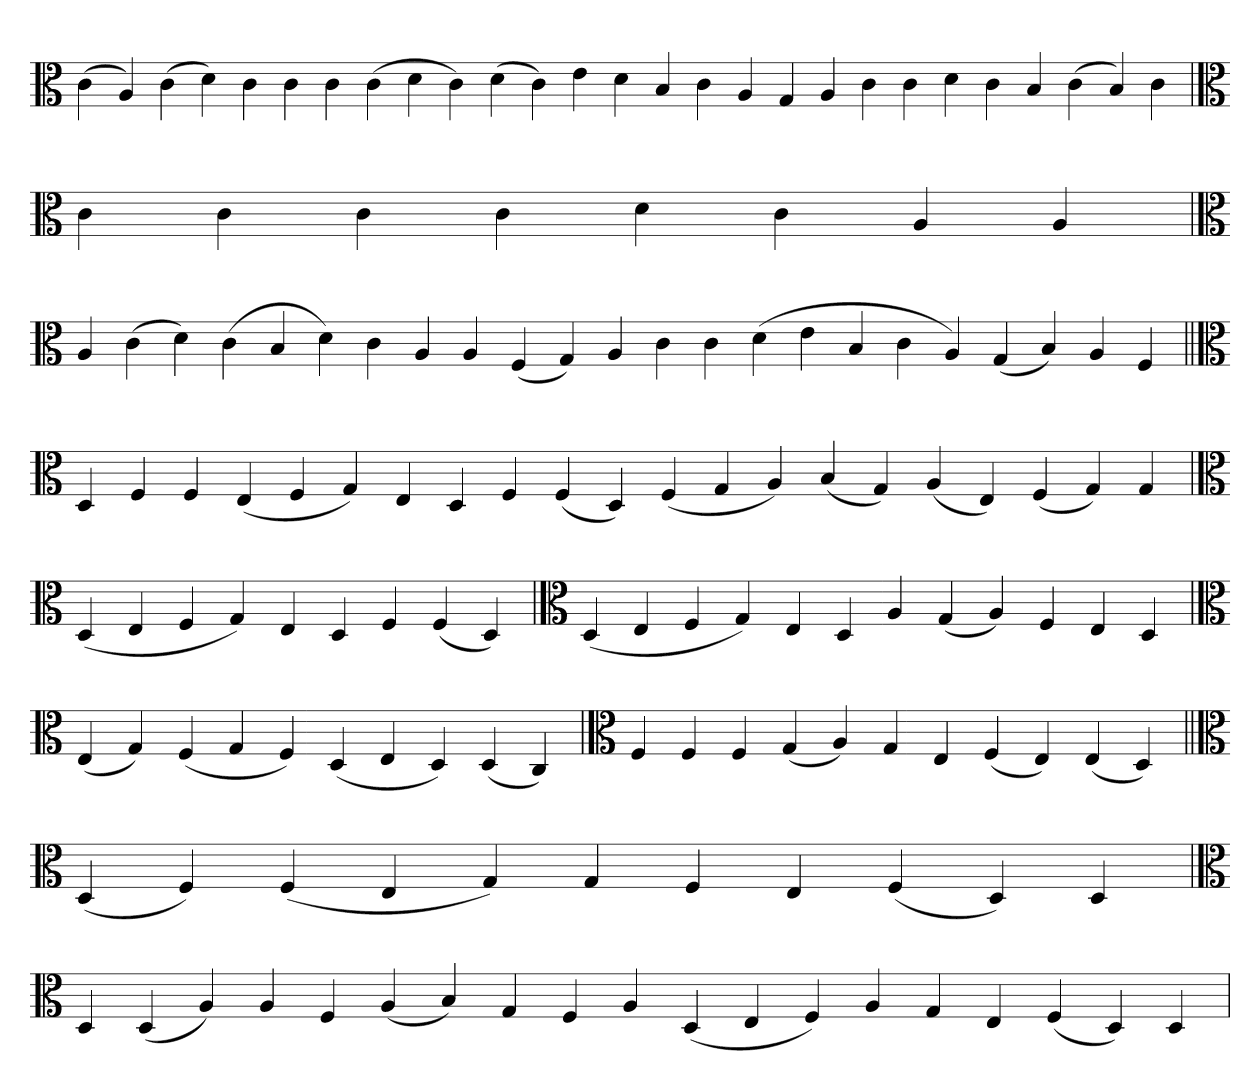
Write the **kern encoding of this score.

**kern
*part1
*staff1
*clefC3
=
(4c
4A)
(4c
4d)
4c
4c
4c
(4c
4d
4c)
(4d
4c)
4e
4d
4B
4c
4A
4G
4A
4c
4c
4d
4c
4B
(4c
4B)
4c
='
*clefC3
4c
4c
4c
4c
4d
4c
4A
4A
=`
*clefC3
4A
(4c
4d)
(4c
4B
4d)
4c
4A
4A
(4F
4G)
4A
4c
4c
(4d
4e
4B
4c
4A)
(4G
4B)
4A
4F
=||
*clefC3
4D
4F
4F
(4E
4F
4G)
4E
4D
4F
(4F
4D)
(4F
4G
4A)
(4B
4G)
(4A
4E)
(4F
4G)
4G
=`
*clefC3
(4D
4E
4F
4G)
4E
4D
4F
(4F
4D)
=`
*clefC3
(4D
4E
4F
4G)
4E
4D
4A
(4G
4A)
4F
4E
4D
=`
*clefC3
(4E
4G)
(4F
4G
4F)
(4D
4E
4D)
(4D
4C)
=`
*clefC3
4F
4F
4F
(4G
4A)
4G
4E
(4F
4E)
(4E
4D)
=||
*clefC3
(4D
4F)
(4F
4E
4G)
4G
4F
4E
(4F
4D)
4D
=`
*clefC3
4D
(4D
4A)
4A
4F
(4A
4B)
4G
4F
4A
(4D
4E
4F)
4A
4G
4E
(4F
4D)
4D
='
*-
